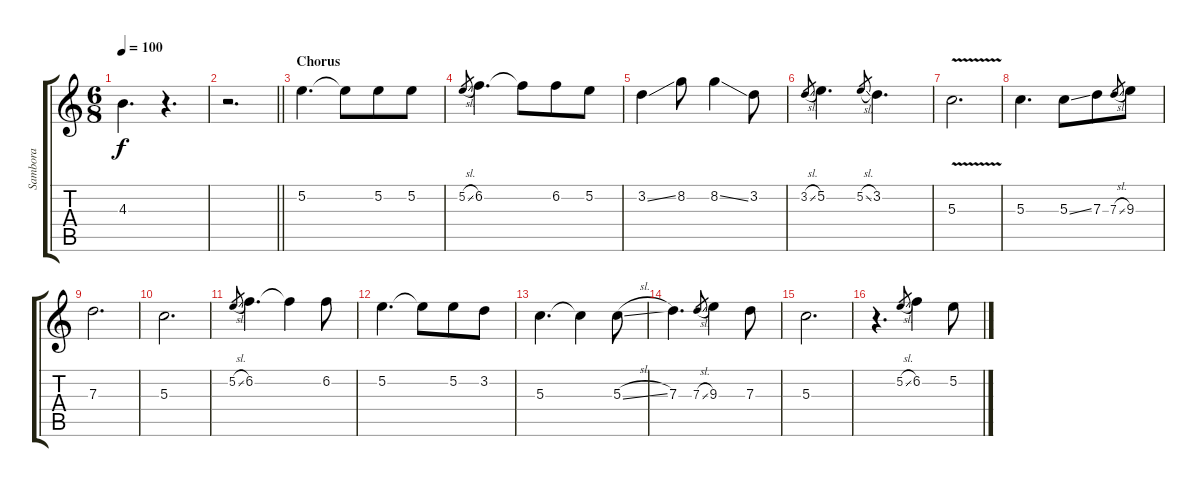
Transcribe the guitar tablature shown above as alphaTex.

\track ("Sambora" "Sambora") {instrument electricguitarclean}
\staff {score tabs}
\tuning (E4 B3 G3 D3 A2 E2) {hide}
\ts (6 8)
\tempo 100
\clef g2
\ks c
4.3.4{d dy f} r.4{d} |
\barLineRight lightlight
r.2{d} |
\section ("" "Chorus")
5.2.4{d} 5.2{t}.8 5.2.8 5.2.8 |
5.2{sl}.8{gr} 6.2.4{d} 6.2{t}.8 6.2.8 5.2.8 |
3.2{ss}.4 8.2.8 8.2{ss}.4 3.2.8 |
3.2{sl}.8{gr} 5.2.4{d} 5.2{sl}.8{gr} 3.2.4{d} |
5.3{v}.2{d} |
5.3.4{d} 5.3{ss}.8 7.3.8 7.3{sl}.8{gr} 9.3.8 |
7.3.2{d} |
5.3.2{d} |
5.2{sl}.8{gr} 6.2.4{d} 6.2{t}.4 6.2.8 |
5.2.4{d} 5.2{t}.8 5.2.8 3.2.8 |
5.3.4{d} 5.3{t}.4 5.3{sl}.8 |
7.3.4{d} 7.3{sl}.8{gr} 9.3.4 7.3.8 |
5.3.2{d} |
r.4{d} 5.2{sl}.8{gr} 6.2.4 5.2.8
